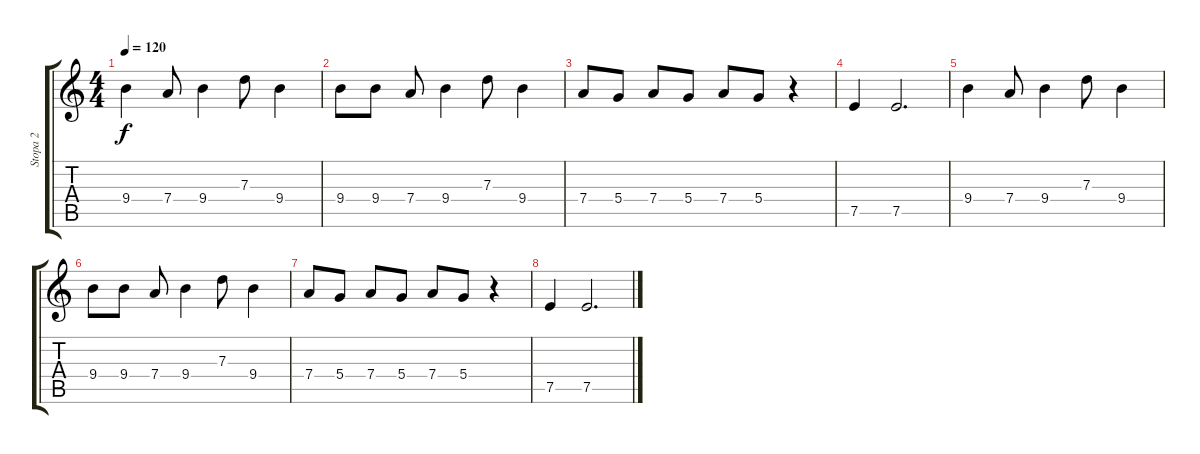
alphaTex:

\track ("Stopa 2" "Stopa 2") {instrument acousticguitarsteel}
\staff {score tabs}
\tuning (E4 B3 G3 D3 A2 E2) {hide}
\ts (4 4)
\tempo 120
\clef g2
\ks c
9.4.4{dy f} 7.4.8 9.4.4 7.3.8 9.4.4 |
9.4.8 9.4.8 7.4.8 9.4.4 7.3.8 9.4.4 |
7.4.8 5.4.8 7.4.8 5.4.8 7.4.8 5.4.8 r.4 |
7.5.4 7.5.2{d} |
9.4.4 7.4.8 9.4.4 7.3.8 9.4.4 |
9.4.8 9.4.8 7.4.8 9.4.4 7.3.8 9.4.4 |
7.4.8 5.4.8 7.4.8 5.4.8 7.4.8 5.4.8 r.4 |
7.5.4 7.5.2{d}
